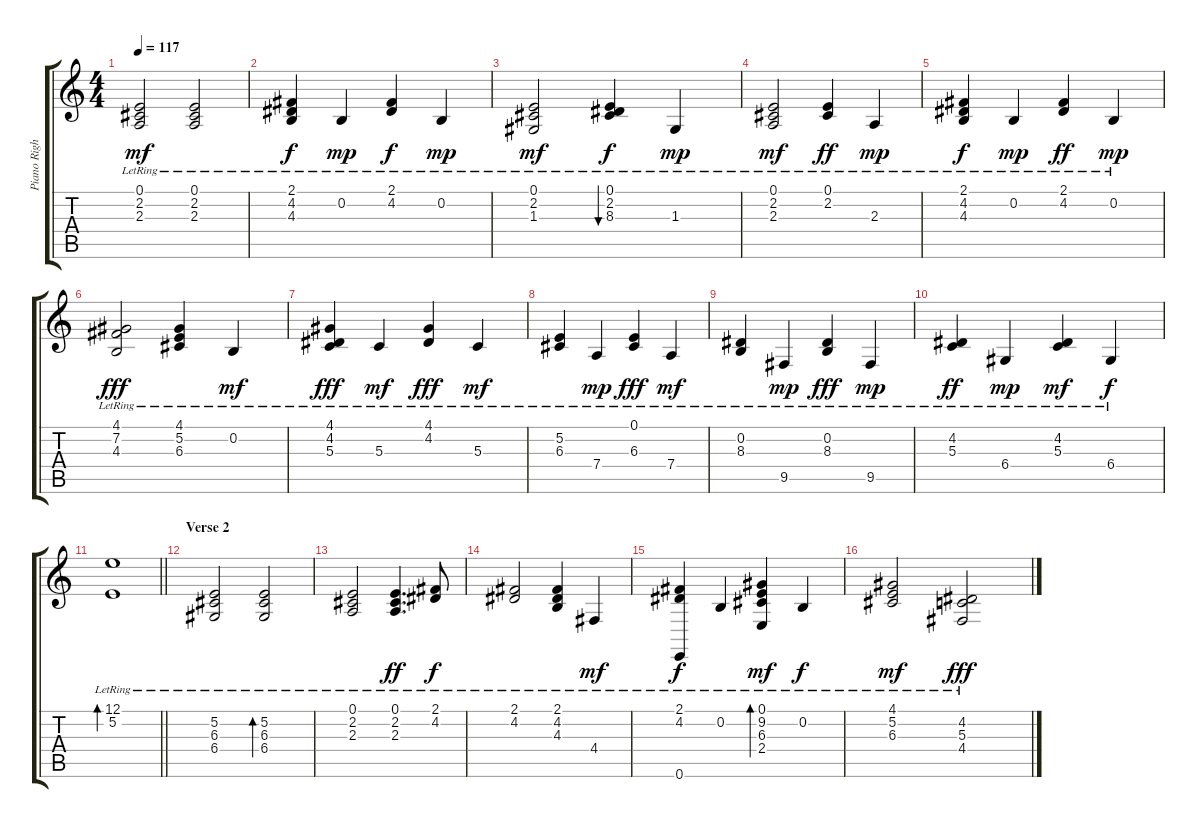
\track ("Piano Right" "Piano Righ") {instrument acousticgrandpiano}
\staff {score tabs}
\tuning (E4 B3 G3 D3 A2 E2) {hide}
\ts (4 4)
\tempo 117
\clef g2
\ks c
(0.1{lr} 2.2{lr} 2.3{lr}).2{dy mf} (0.1{lr} 2.2{lr} 2.3{lr}).2 |
(2.1{lr} 4.2{lr} 4.3{lr}).4{dy f} 0.2{lr}.4{dy mp} (2.1{lr} 4.2{lr}).4{dy f} 0.2{lr}.4{dy mp} |
(0.1{lr} 2.2{lr} 1.3{lr}).2{dy mf} (0.1{lr} 2.2{lr} 8.3{lr}).4{bu 240 dy f} 1.3{lr}.4{dy mp} |
(0.1{lr} 2.2{lr} 2.3{lr}).2{dy mf} (0.1{lr} 2.2{lr}).4{dy ff} 2.3{lr}.4{dy mp} |
(2.1{lr} 4.2{lr} 4.3{lr}).4{dy f} 0.2{lr}.4{dy mp} (2.1{lr} 4.2{lr}).4{dy ff} 0.2{lr}.4{dy mp} |
(4.1{lr} 7.2{lr} 4.3{lr}).2{dy fff} (4.1{lr} 5.2{lr} 6.3{lr}).4 0.2{lr}.4{dy mf} |
(4.1{lr} 4.2{lr} 5.3{lr}).4{dy fff} 5.3{lr}.4{dy mf} (4.1{lr} 4.2{lr}).4{dy fff} 5.3{lr}.4{dy mf} |
(5.2{lr} 6.3{lr}).4 7.4{lr}.4{dy mp} (0.1{lr} 6.3{lr}).4{dy fff} 7.4{lr}.4{dy mf} |
(0.2{lr} 8.3{lr}).4 9.5{lr}.4{dy mp} (0.2{lr} 8.3{lr}).4{dy fff} 9.5{lr}.4{dy mp} |
(4.2{lr} 5.3{lr}).4{dy ff} 6.4{lr}.4{dy mp} (4.2{lr} 5.3{lr}).4{dy mf} 6.4{lr}.4{dy f} |
\barLineRight lightlight
(12.1{lr} 5.2{lr}).1{bd 240} |
\section ("" "Verse 2")
(5.2{lr} 6.3{lr} 6.4{lr}).2 (5.2{lr} 6.3{lr} 6.4{lr}).2{bd 240} |
(0.1{lr} 2.2{lr} 2.3{lr}).2 (0.1{lr} 2.2{lr} 2.3{lr}).4{d dy ff} (2.1{lr} 4.2{lr}).8{dy f} |
(2.1{lr} 4.2{lr}).2 (2.1{lr} 4.2{lr} 4.3{lr}).4 4.4{lr}.4{dy mf} |
(2.1{lr} 4.2{lr} 0.6).4{dy f} 0.2{lr}.4 (0.1{lr} 9.2{lr} 6.3{lr} 2.4{lr}).4{bd 240 dy mf} 0.2{lr}.4{dy f} |
(4.1{lr} 5.2{lr} 6.3{lr}).2{dy mf} (4.2{lr} 5.3{lr} 4.4{lr}).2{dy fff}
